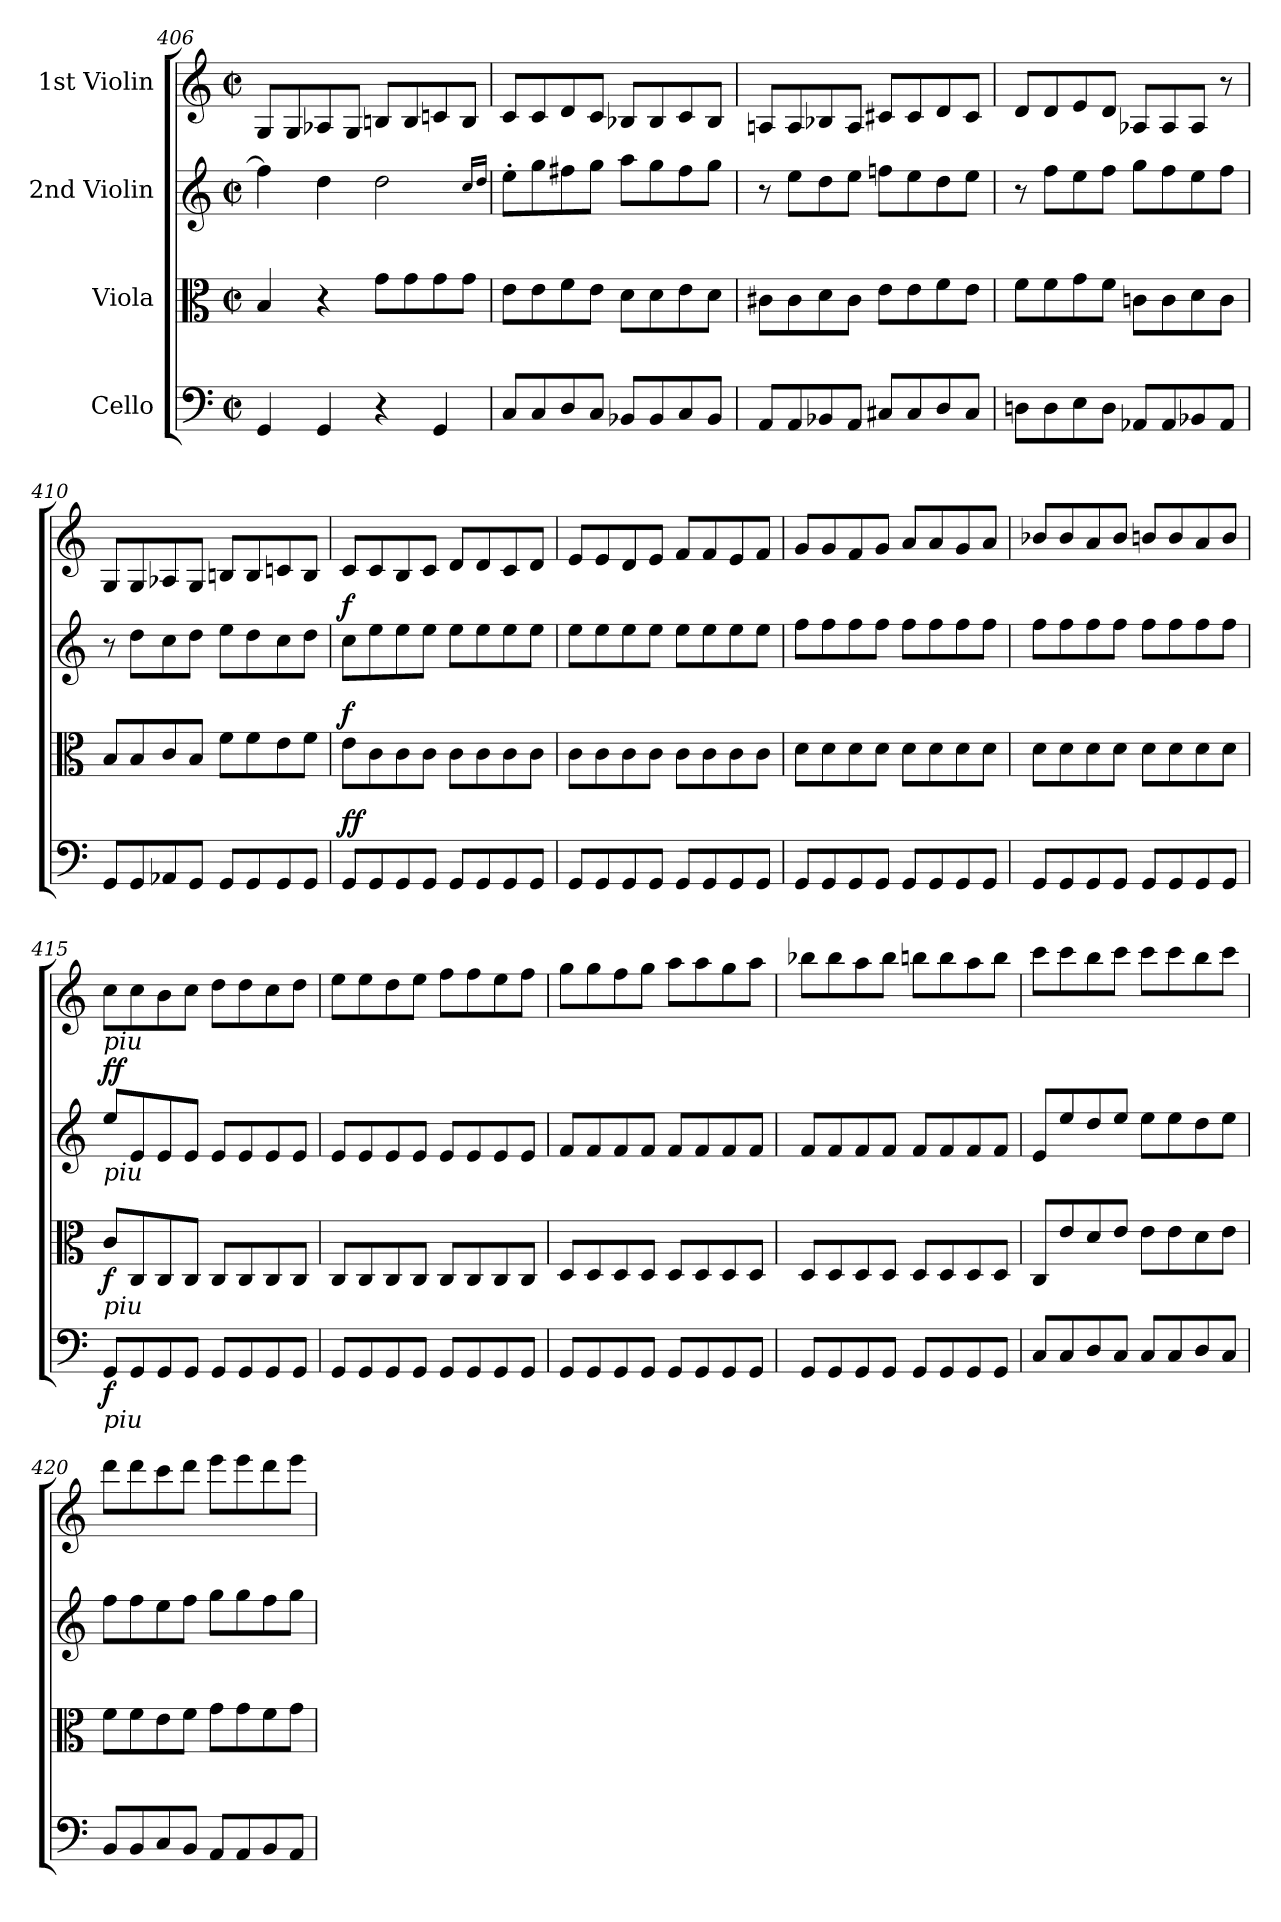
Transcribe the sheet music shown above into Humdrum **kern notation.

**kern	**dynam	**kern	**dynam	**kern	**dynam	**kern
*part4	*part4	*part3	*part3	*part2	*part2	*part1
*staff4	*staff4	*staff3	*staff3	*staff2	*staff2	*staff1
*I"Cello	*	*I"Viola	*	*I"2nd Violin	*	*I"1st Violin
*clefF4	*	*clefC3	*	*clefG2	*	*clefG2
*k[]	*	*k[]	*	*k[]	*	*k[]
*M2/2	*	*M2/2	*	*M2/2	*	*M2/2
*met(c|)	*	*met(c|)	*	*met(c|)	*	*met(c|)
=406	=406	=406	=406	=406	=406	=406
4GG/	.	4B/	.	4ff\]	.	8G/L
.	.	.	.	.	.	8G/
4GG/	.	4r	.	4dd\	.	8A-X/
.	.	.	.	.	.	8G/J
4r	.	8g\L	.	2dd\	.	8Bn/L
.	.	8g\	.	.	.	8B/
4GG/	.	8g\	.	.	.	8cn/
.	.	8g\J	.	.	.	8B/J
.	.	.	.	16qcc/LL	.	.
.	.	.	.	16qdd/JJ	.	.
=407	=407	=407	=407	=407	=407	=407
8C/L	.	8e\L	.	8ee'\L	.	8c/L
8C/	.	8e\	.	8gg\	.	8c/
8D/	.	8f\	.	8ff#X\	.	8d/
8C/J	.	8e\J	.	8gg\J	.	8c/J
8BB-X/L	.	8d\L	.	8aa\L	.	8B-X/L
8BB-/	.	8d\	.	8gg\	.	8B-/
8C/	.	8e\	.	8ff#\	.	8c/
8BB-/J	.	8d\J	.	8gg\J	.	8B-/J
=408	=408	=408	=408	=408	=408	=408
8AA/L	.	8c#X\L	.	8r	.	8An/L
8AA/	.	8c#\	.	8ee\L	.	8A/
8BB-X/	.	8d\	.	8dd\	.	8B-X/
8AA/J	.	8c#\J	.	8ee\J	.	8A/J
8C#X/L	.	8e\L	.	8ffn\L	.	8c#X/L
8C#/	.	8e\	.	8ee\	.	8c#/
8D/	.	8f\	.	8dd\	.	8d/
8C#/J	.	8e\J	.	8ee\J	.	8c#/J
=409	=409	=409	=409	=409	=409	=409
8Dn\L	.	8f\L	.	8r	.	8d/L
8D\	.	8f\	.	8ff\L	.	8d/
8E\	.	8g\	.	8ee\	.	8e/
8D\J	.	8f\J	.	8ff\J	.	8d/J
8AA-X/L	.	8cn\L	.	8gg\L	.	8A-X/L
8AA-/	.	8c\	.	8ff\	.	8A-/
8BB-X/	.	8d\	.	8ee\	.	8A-/J
8AA-/J	.	8c\J	.	8ff\J	.	8r
=410	=410	=410	=410	=410	=410	=410
8GG/L	.	8B/L	.	8r	.	8G/L
8GG/	.	8B/	.	8dd\L	.	8G/
8AA-X/	.	8c/	.	8cc\	.	8A-X/
8GG/J	.	8B/J	.	8dd\J	.	8G/J
8GG/L	.	8f\L	.	8ee\L	.	8Bn/L
8GG/	.	8f\	.	8dd\	.	8B/
8GG/	.	8e\	.	8cc\	.	8cn/
8GG/J	.	8f\J	.	8dd\J	.	8B/J
=411	=411	=411	=411	=411	=411	=411
!	!LO:DY:b	!	!	!	!	!
!	!LO:DY:n=1:a	!	!LO:DY:a	!	!LO:DY:a	!
8GG/L	f f	8e\L	f	8cc\L	f	8c/L
8GG/	.	8c\	.	8ee\	.	8c/
8GG/	.	8c\	.	8ee\	.	8B/
8GG/J	.	8c\J	.	8ee\J	.	8c/J
8GG/L	.	8c\L	.	8ee\L	.	8d/L
8GG/	.	8c\	.	8ee\	.	8d/
8GG/	.	8c\	.	8ee\	.	8c/
8GG/J	.	8c\J	.	8ee\J	.	8d/J
=412	=412	=412	=412	=412	=412	=412
8GG/L	.	8c\L	.	8ee\L	.	8e/L
8GG/	.	8c\	.	8ee\	.	8e/
8GG/	.	8c\	.	8ee\	.	8d/
8GG/J	.	8c\J	.	8ee\J	.	8e/J
8GG/L	.	8c\L	.	8ee\L	.	8f/L
8GG/	.	8c\	.	8ee\	.	8f/
8GG/	.	8c\	.	8ee\	.	8e/
8GG/J	.	8c\J	.	8ee\J	.	8f/J
=413	=413	=413	=413	=413	=413	=413
8GG/L	.	8d\L	.	8ff\L	.	8g/L
8GG/	.	8d\	.	8ff\	.	8g/
8GG/	.	8d\	.	8ff\	.	8f/
8GG/J	.	8d\J	.	8ff\J	.	8g/J
8GG/L	.	8d\L	.	8ff\L	.	8a/L
8GG/	.	8d\	.	8ff\	.	8a/
8GG/	.	8d\	.	8ff\	.	8g/
8GG/J	.	8d\J	.	8ff\J	.	8a/J
=414	=414	=414	=414	=414	=414	=414
8GG/L	.	8d\L	.	8ff\L	.	8b-X/L
8GG/	.	8d\	.	8ff\	.	8b-/
8GG/	.	8d\	.	8ff\	.	8a/
8GG/J	.	8d\J	.	8ff\J	.	8b-/J
8GG/L	.	8d\L	.	8ff\L	.	8bn/L
8GG/	.	8d\	.	8ff\	.	8b/
8GG/	.	8d\	.	8ff\	.	8a/
8GG/J	.	8d\J	.	8ff\J	.	8b/J
=415	=415	=415	=415	=415	=415	=415
!	!	!	!	!	!	!LO:TX:b:i:t=piu
!	!	!	!	!LO:TX:b:i:t=piu	!	!
!	!	!LO:TX:b:i:t=piu	!	!	!	!
!LO:TX:b:i:t=piu	!	!	!	!	!	!
!	!LO:DY:b	!	!LO:DY:b	!	!LO:DY:b	!
!	!	!	!	!	!LO:DY:n=1:a	!
8GG/L	f	8c/L	f	8ee/L	f f	8cc\L
8GG/	.	8C/	.	8e/	.	8cc\
8GG/	.	8C/	.	8e/	.	8b\
8GG/J	.	8C/J	.	8e/J	.	8cc\J
8GG/L	.	8C/L	.	8e/L	.	8dd\L
8GG/	.	8C/	.	8e/	.	8dd\
8GG/	.	8C/	.	8e/	.	8cc\
8GG/J	.	8C/J	.	8e/J	.	8dd\J
=416	=416	=416	=416	=416	=416	=416
8GG/L	.	8C/L	.	8e/L	.	8ee\L
8GG/	.	8C/	.	8e/	.	8ee\
8GG/	.	8C/	.	8e/	.	8dd\
8GG/J	.	8C/J	.	8e/J	.	8ee\J
8GG/L	.	8C/L	.	8e/L	.	8ff\L
8GG/	.	8C/	.	8e/	.	8ff\
8GG/	.	8C/	.	8e/	.	8ee\
8GG/J	.	8C/J	.	8e/J	.	8ff\J
=417	=417	=417	=417	=417	=417	=417
8GG/L	.	8D/L	.	8f/L	.	8gg\L
8GG/	.	8D/	.	8f/	.	8gg\
8GG/	.	8D/	.	8f/	.	8ff\
8GG/J	.	8D/J	.	8f/J	.	8gg\J
8GG/L	.	8D/L	.	8f/L	.	8aa\L
8GG/	.	8D/	.	8f/	.	8aa\
8GG/	.	8D/	.	8f/	.	8gg\
8GG/J	.	8D/J	.	8f/J	.	8aa\J
=418	=418	=418	=418	=418	=418	=418
8GG/L	.	8D/L	.	8f/L	.	8bb-X\L
8GG/	.	8D/	.	8f/	.	8bb-\
8GG/	.	8D/	.	8f/	.	8aa\
8GG/J	.	8D/J	.	8f/J	.	8bb-\J
8GG/L	.	8D/L	.	8f/L	.	8bbn\L
8GG/	.	8D/	.	8f/	.	8bb\
8GG/	.	8D/	.	8f/	.	8aa\
8GG/J	.	8D/J	.	8f/J	.	8bb\J
=419	=419	=419	=419	=419	=419	=419
8C/L	.	8C/L	.	8e/L	.	8ccc\L
8C/	.	8e/	.	8ee/	.	8ccc\
8D/	.	8d/	.	8dd/	.	8bb\
8C/J	.	8e/J	.	8ee/J	.	8ccc\J
8C/L	.	8e\L	.	8ee\L	.	8ccc\L
8C/	.	8e\	.	8ee\	.	8ccc\
8D/	.	8d\	.	8dd\	.	8bb\
8C/J	.	8e\J	.	8ee\J	.	8ccc\J
=420	=420	=420	=420	=420	=420	=420
8BB/L	.	8f\L	.	8ff\L	.	8ddd\L
8BB/	.	8f\	.	8ff\	.	8ddd\
8C/	.	8e\	.	8ee\	.	8ccc\
8BB/J	.	8f\J	.	8ff\J	.	8ddd\J
8AA/L	.	8g\L	.	8gg\L	.	8eee\L
8AA/	.	8g\	.	8gg\	.	8eee\
8BB/	.	8f\	.	8ff\	.	8ddd\
8AA/J	.	8g\J	.	8gg\J	.	8eee\J
=	=	=	=	=	=	=
*-	*-	*-	*-	*-	*-	*-
